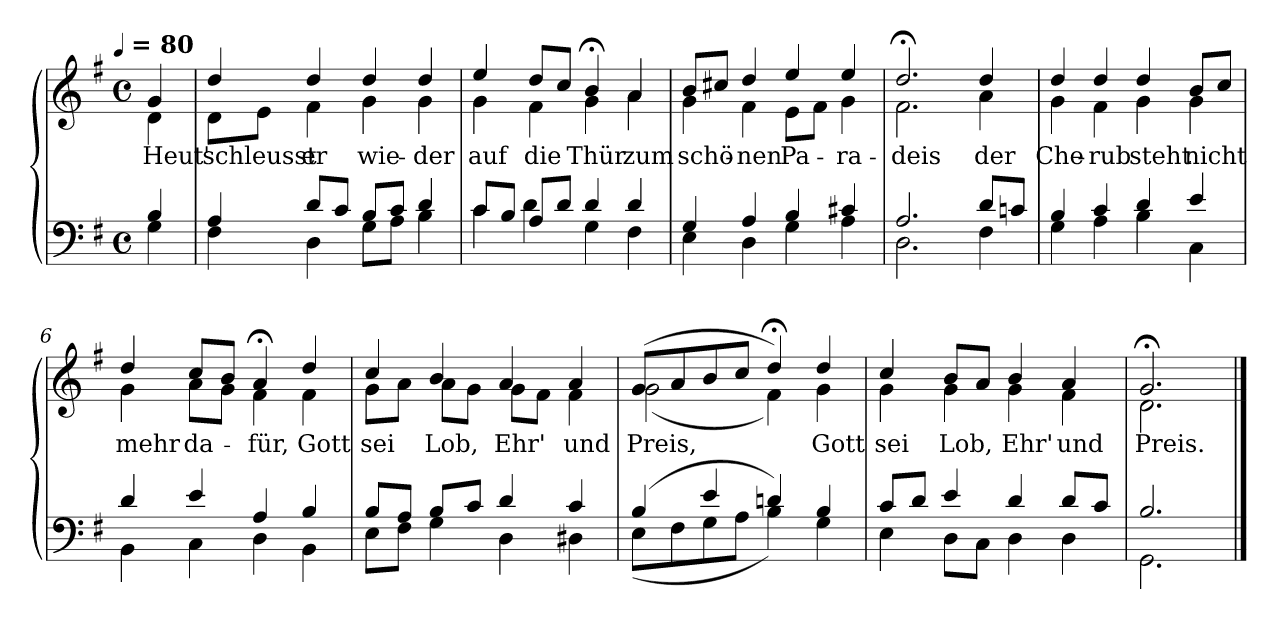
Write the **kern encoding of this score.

**kern	**kern	**text	**dynam
*part1	*part1	*part1	*part1
*staff2	*staff1	*staff1	*staff1/2
*clefF4	*clefG2	*	*
*k[f#]	*k[f#]	*	*
!!LO:TX:omd:t=[quarter] = 80
*M4/4	*M4/4	*	*
*met(c)	*met(c)	*	*
*MM80	*MM80	*	*
=	=	=	=
*^	*^	*	*
4B	4G	4g	4d	Heut'	.
=1	=1	=1	=1	=1	=1
4A	4F#	4dd	8dL	schleusst	.
.	.	.	8eJ	.	.
8dL	4D	4dd	4f#	er	.
8cJ	.	.	.	.	.
8BL	8GL	4dd	4g	wie-	.
8cJ	8AJ	.	.	.	.
4d	4B	4dd	4g	-der	.
=2	=2	=2	=2	=2	=2
8cL	4c	4ee	4g	auf	.
8BJ	.	.	.	.	.
8AL	4d	8ddL	4f#	die	.
8dJ	.	8ccJ	.	.	.
4d	4G	4b;<	4g	Thür	.
4d	4F#	4a	4a	zum	.
=3	=3	=3	=3	=3	=3
4G	4E	8bL	4g	schö-	.
.	.	8cc#XJ	.	.	.
4A	4D	4dd	4f#	-nen	.
4B	4G	4ee	8eL	Pa-	.
.	.	.	8f#J	.	.
4c#X	4A	4ee	4g	-ra-	.
!!LO:LB:g=z	!!
=4	=4	=4	=4	=4	=4
2.A	2.D	2.dd;<	2.f#	-deis	.
8dL	4F#	4dd	4a	der	.
8cnJ	.	.	.	.	.
=5	=5	=5	=5	=5	=5
4B	4G	4dd	4g	Che-	.
4c	4A	4dd	4f#	-rub	.
4d	4B	4dd	4g	steht	.
4e	4C	8bL	4g	nicht	.
.	.	8ccJ	.	.	.
=6	=6	=6	=6	=6	=6
4d	4BB	4dd	4g	mehr	.
4e	4C	8ccL	8aL	da-	.
.	.	8bJ	8gJ	.	.
4A	4D	4a;<	4f#	-für,	.
4B	4BB	4dd	4f#	Gott	.
!!LO:LB:g=z	!!
=7	=7	=7	=7	=7	=7
8BL	8EL	4cc	8gL	sei	.
8AJ	8F#J	.	8aJ	.	.
8BL	4G	4b	8aL	Lob,	.
8cJ	.	.	8gJ	.	.
4d	4D	4a	8gL	Ehr'	.
.	.	.	8f#J	.	.
4c	4D#X	4a	4f#	und	.
=8	=8	=8	=8	=8	=8
(4B	(8EL	(8gL	(2g	Preis,	.
.	8F#	8a	.	.	.
4e	8G	8b	.	.	.
.	8AJ	8ccJ	.	.	.
4dn)	4B)	4dd;<)	4f#)	.	.
4B	4G	4dd	4g	Gott	♩ = 79
=9	=9	=9	=9	=9	=9
8cL	4E	4cc	4g	sei	.
8dJ	.	.	.	.	.
4e	8DL	8bL	4g	Lob,	♩ = 78
.	8CJ	8aJ	.	.	.
4d	4D	4b	4g	Ehr'	♩ = 73
8dL	4D	4a	4f#	und	♩ = 70
8cJ	.	.	.	.	.
=10	=10	=10	=10	=10	=10
2.B	2.GG	2.g;<	2.d	Preis.	.
*v	*v	*	*	*	*
*	*v	*v	*	*
==	==	==	==
*-	*-	*-	*-
